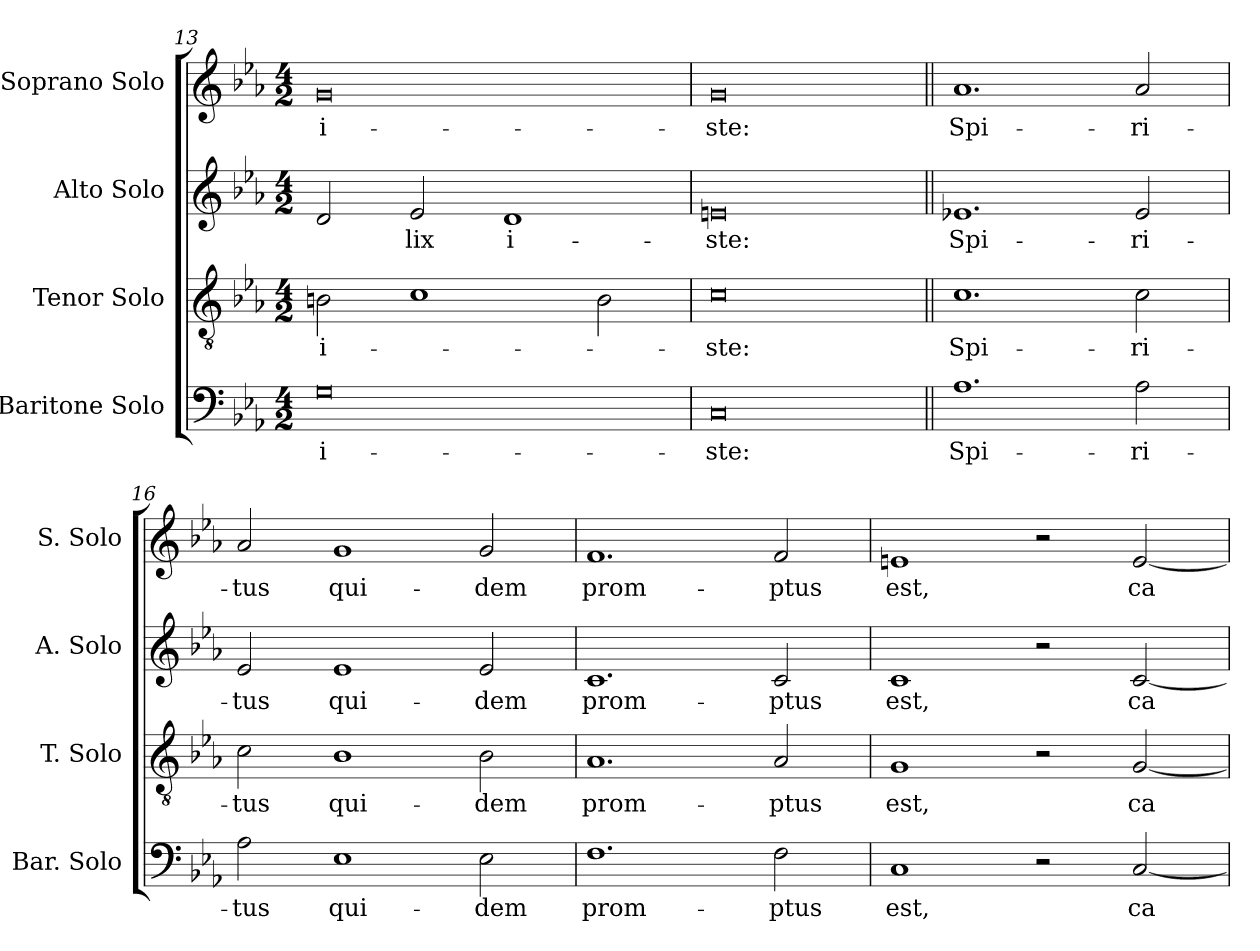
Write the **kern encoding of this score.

**kern	**text	**kern	**text	**kern	**text	**kern	**text
*part4	*part4	*part3	*part3	*part2	*part2	*part1	*part1
*staff4	*staff4	*staff3	*staff3	*staff2	*staff2	*staff1	*staff1
*I"Baritone Solo	*	*I"Tenor Solo	*	*I"Alto Solo	*	*I"Soprano Solo	*
*I'Bar. Solo	*	*I'T. Solo	*	*I'A. Solo	*	*I'S. Solo	*
*clefF4	*	*clefGv2	*	*clefG2	*	*clefG2	*
*	*	*ITrd7c12	*	*	*	*	*
*k[b-e-a-]	*	*k[b-e-a-]	*	*k[b-e-a-]	*	*k[b-e-a-]	*
*E-:	*	*E-:	*	*E-:	*	*E-:	*
*M4/2	*	*M4/2	*	*M4/2	*	*M4/2	*
=13	=13	=13	=13	=13	=13	=13	=13
!	!LO:LY:b:color=#000000	!	!	!	!	!	!
!	!	!	!LO:LY:b:color=#000000	!	!	!	!
!	!	!	!	!	!	!	!LO:LY:b:color=#000000
0Gi	i-	2BBni\	i-	2di/	.	0gi	i-
!	!	!	!	!	!LO:LY:b:color=#000000	!	!
.	.	1Ci	.	2e-i/	-lix	.	.
!	!	!	!	!	!LO:LY:b:color=#000000	!	!
.	.	.	.	1di	i-	.	.
.	.	2BBi\	.	.	.	.	.
=14	=14	=14	=14	=14	=14	=14	=14
!	!LO:LY:b:color=#000000	!	!	!	!	!	!
!	!	!	!LO:LY:b:color=#000000	!	!	!	!
!	!	!	!	!	!LO:LY:b:color=#000000	!	!
!	!	!	!	!	!	!	!LO:LY:b:color=#000000
0Ci	-ste:	0Ci	-ste:	0eni	-ste:	0gi	-ste:
!!LO:LB:g=z
=15||	=15||	=15||	=15||	=15||	=15||	=15||	=15||
!	!LO:LY:b:color=#000000	!	!	!	!	!	!
!	!	!	!LO:LY:b:color=#000000	!	!	!	!
!	!	!	!	!	!LO:LY:b:color=#000000	!	!
!	!	!	!	!	!	!	!LO:LY:b:color=#000000
1.A-i	Spi-	1.Ci	Spi-	1.e-Xi	Spi-	1.a-i	Spi-
!	!LO:LY:b:color=#000000	!	!	!	!	!	!
!	!	!	!LO:LY:b:color=#000000	!	!	!	!
!	!	!	!	!	!LO:LY:b:color=#000000	!	!
!	!	!	!	!	!	!	!LO:LY:b:color=#000000
2A-i\	-ri-	2Ci\	-ri-	2e-i/	-ri-	2a-i/	-ri-
=16	=16	=16	=16	=16	=16	=16	=16
!	!LO:LY:b:color=#000000	!	!	!	!	!	!
!	!	!	!LO:LY:b:color=#000000	!	!	!	!
!	!	!	!	!	!LO:LY:b:color=#000000	!	!
!	!	!	!	!	!	!	!LO:LY:b:color=#000000
2A-i\	-tus	2Ci\	-tus	2e-i/	-tus	2a-i/	-tus
!	!LO:LY:b:color=#000000	!	!	!	!	!	!
!	!	!	!LO:LY:b:color=#000000	!	!	!	!
!	!	!	!	!	!LO:LY:b:color=#000000	!	!
!	!	!	!	!	!	!	!LO:LY:b:color=#000000
1E-i	qui-	1BB-i	qui-	1e-i	qui-	1gi	qui-
!	!LO:LY:b:color=#000000	!	!	!	!	!	!
!	!	!	!LO:LY:b:color=#000000	!	!	!	!
!	!	!	!	!	!LO:LY:b:color=#000000	!	!
!	!	!	!	!	!	!	!LO:LY:b:color=#000000
2E-i\	-dem	2BB-i\	-dem	2e-i/	-dem	2gi/	-dem
=17	=17	=17	=17	=17	=17	=17	=17
!	!LO:LY:b:color=#000000	!	!	!	!	!	!
!	!	!	!LO:LY:b:color=#000000	!	!	!	!
!	!	!	!	!	!LO:LY:b:color=#000000	!	!
!	!	!	!	!	!	!	!LO:LY:b:color=#000000
1.Fi	prom-	1.AA-i	prom-	1.ci	prom-	1.fi	prom-
!	!LO:LY:b:color=#000000	!	!	!	!	!	!
!	!	!	!LO:LY:b:color=#000000	!	!	!	!
!	!	!	!	!	!LO:LY:b:color=#000000	!	!
!	!	!	!	!	!	!	!LO:LY:b:color=#000000
2Fi\	-ptus	2AA-i/	-ptus	2ci/	-ptus	2fi/	-ptus
=18	=18	=18	=18	=18	=18	=18	=18
!	!LO:LY:b:color=#000000	!	!	!	!	!	!
!	!	!	!LO:LY:b:color=#000000	!	!	!	!
!	!	!	!	!	!LO:LY:b:color=#000000	!	!
!	!	!	!	!	!	!	!LO:LY:b:color=#000000
1Ci	est,	1GGi	est,	1ci	est,	1eni	est,
2r	.	2r	.	2r	.	2r	.
!	!LO:LY:b:color=#000000	!	!	!	!	!	!
!	!	!	!LO:LY:b:color=#000000	!	!	!	!
!	!	!	!	!	!LO:LY:b:color=#000000	!	!
!	!	!	!	!	!	!	!LO:LY:b:color=#000000
[2Ci/	ca-	[2GGi/	ca-	[2ci/	ca-	[2ei/	ca-
=	=	=	=	=	=	=	=
*-	*-	*-	*-	*-	*-	*-	*-
